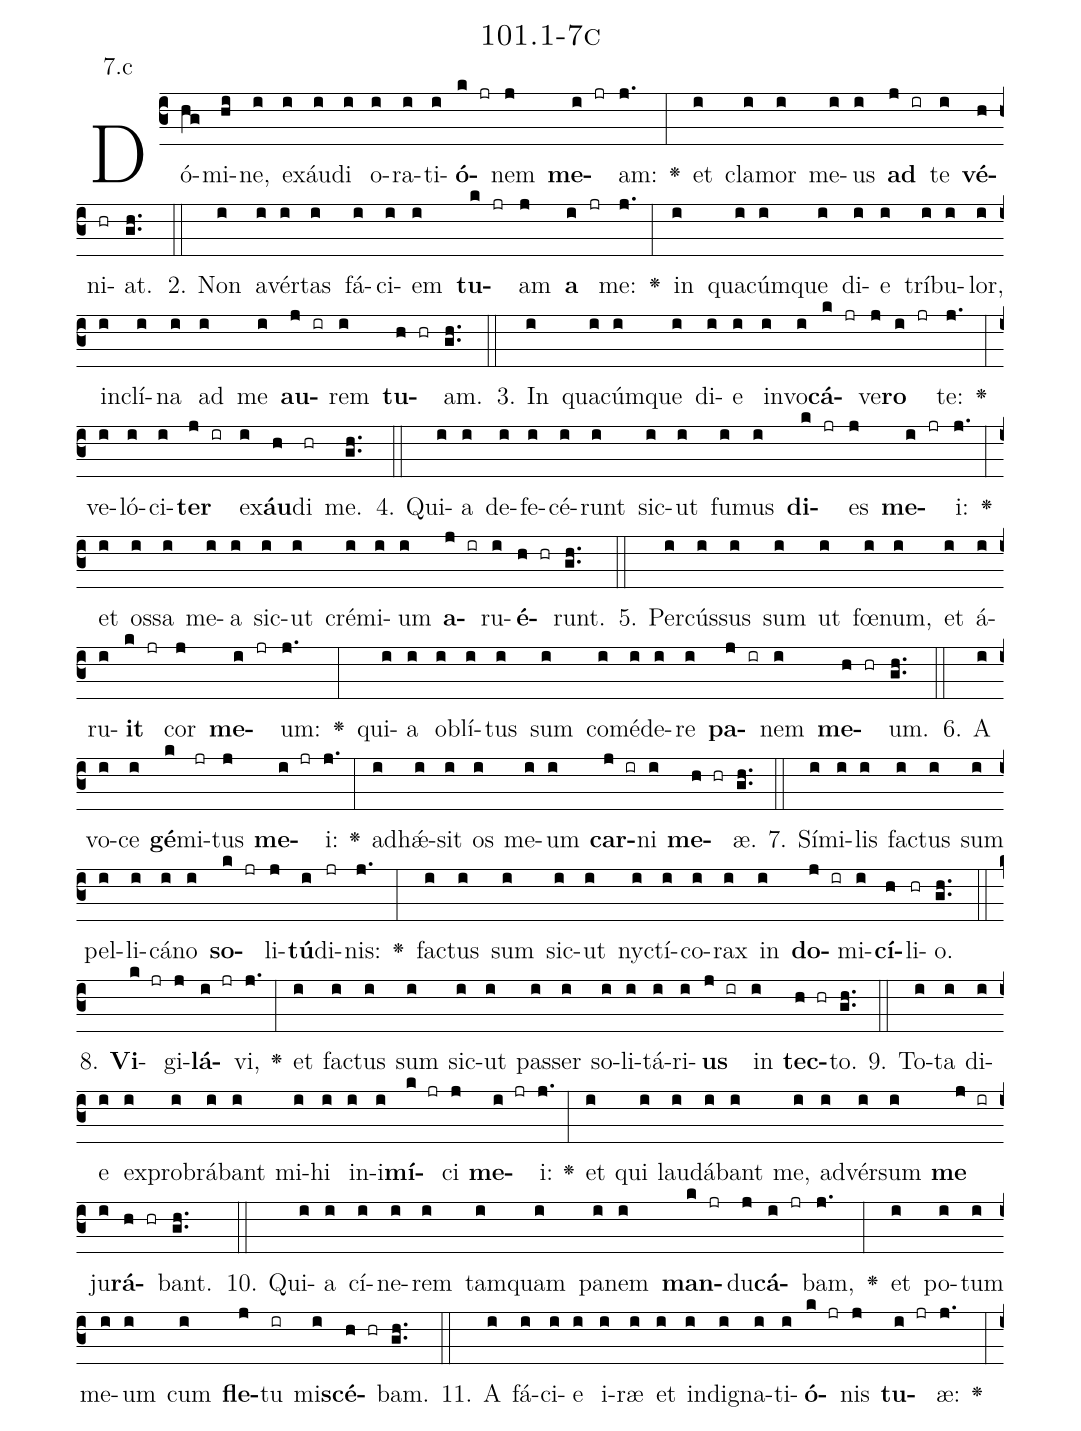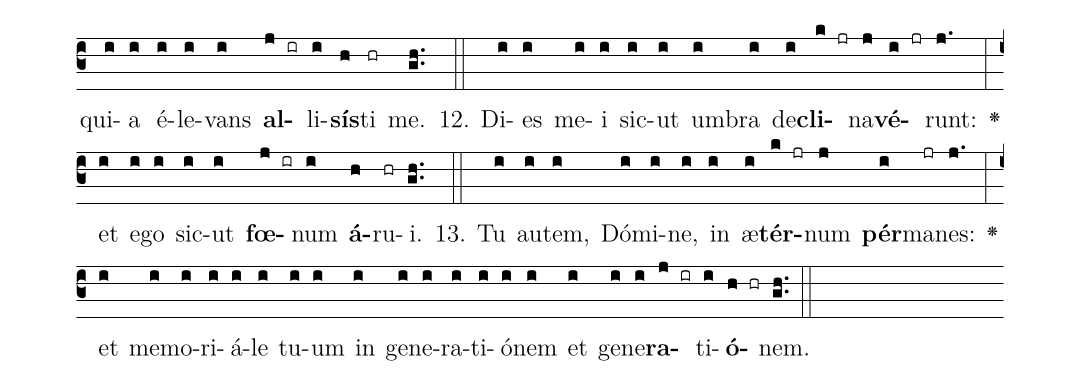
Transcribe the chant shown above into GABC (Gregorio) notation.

name: 101.1-7c;
annotation: 7.c;
%%
(c3)Dó(hg)mi(hi)ne,(i) ex(i)áu(i)di(i) o(i)ra(i)ti(i)<b>ó</b>(k jr)nem(j) <b>me</b>(i jr)am:(j.) <v>\greheightstar</v>(:) et(i) cla(i)mor(i) me(i)us(i) <b>ad</b>(j ir) te(i) <b>vé</b>(h)ni(hr)at.(gh..) (::)
2. Non(i) a(i)vér(i)tas(i) fá(i)ci(i)em(i) <b>tu</b>(k jr)am(j) <b>a</b>(i jr) me:(j.) <v>\greheightstar</v>(:) in(i) qua(i)cúm(i)que(i) di(i)e(i) trí(i)bu(i)lor,(i) in(i)clí(i)na(i) ad(i) me(i) <b>au</b>(j ir)rem(i) <b>tu</b>(h hr)am.(gh..) (::)
3. In(i) qua(i)cúm(i)que(i) di(i)e(i) in(i)vo(i)<b>cá</b>(k jr)ve(j)<b>ro</b>(i jr) te:(j.) <v>\greheightstar</v>(:) ve(i)ló(i)ci(i)<b>ter</b>(j ir) ex(i)<b>áu</b>(h)di(hr) me.(gh..) (::)
4. Qui(i)a(i) de(i)fe(i)cé(i)runt(i) sic(i)ut(i) fu(i)mus(i) <b>di</b>(k jr)es(j) <b>me</b>(i jr)i:(j.) <v>\greheightstar</v>(:) et(i) os(i)sa(i) me(i)a(i) sic(i)ut(i) cré(i)mi(i)um(i) <b>a</b>(j ir)ru(i)<b>é</b>(h hr)runt.(gh..) (::)
5. Per(i)cús(i)sus(i) sum(i) ut(i) fœ(i)num,(i) et(i) á(i)ru(i)<b>it</b>(k jr) cor(j) <b>me</b>(i jr)um:(j.) <v>\greheightstar</v>(:) qui(i)a(i) ob(i)lí(i)tus(i) sum(i) com(i)é(i)de(i)re(i) <b>pa</b>(j ir)nem(i) <b>me</b>(h hr)um.(gh..) (::)
6. A(i) vo(i)ce(i) <b>gé</b>(k)mi(jr)tus(j) <b>me</b>(i jr)i:(j.) <v>\greheightstar</v>(:) ad(i)hǽ(i)sit(i) os(i) me(i)um(i) <b>car</b>(j ir)ni(i) <b>me</b>(h hr)æ.(gh..) (::)
7. Sí(i)mi(i)lis(i) fac(i)tus(i) sum(i) pel(i)li(i)cá(i)no(i) <b>so</b>(k jr)li(j)<b>tú</b>(i)di(jr)nis:(j.) <v>\greheightstar</v>(:) fac(i)tus(i) sum(i) sic(i)ut(i) nyc(i)tí(i)co(i)rax(i) in(i) <b>do</b>(j ir)mi(i)<b>cí</b>(h)li(hr)o.(gh..) (::)
8. <b>Vi</b>(k jr)gi(j)<b>lá</b>(i jr)vi,(j.) <v>\greheightstar</v>(:) et(i) fac(i)tus(i) sum(i) sic(i)ut(i) pas(i)ser(i) so(i)li(i)tá(i)ri(i)<b>us</b>(j ir) in(i) <b>tec</b>(h hr)to.(gh..) (::)
9. To(i)ta(i) di(i)e(i) ex(i)pro(i)brá(i)bant(i) mi(i)hi(i) in(i)i(i)<b>mí</b>(k jr)ci(j) <b>me</b>(i jr)i:(j.) <v>\greheightstar</v>(:) et(i) qui(i) lau(i)dá(i)bant(i) me,(i) ad(i)vér(i)sum(i) <b>me</b>(j ir) ju(i)<b>rá</b>(h hr)bant.(gh..) (::)
10. Qui(i)a(i) cí(i)ne(i)rem(i) tam(i)quam(i) pa(i)nem(i) <b>man</b>(k jr)du(j)<b>cá</b>(i jr)bam,(j.) <v>\greheightstar</v>(:) et(i) po(i)tum(i) me(i)um(i) cum(i) <b>fle</b>(j)tu(ir) mi(i)<b>scé</b>(h hr)bam.(gh..) (::)
11. A(i) fá(i)ci(i)e(i) i(i)ræ(i) et(i) in(i)di(i)gna(i)ti(i)<b>ó</b>(k jr)nis(j) <b>tu</b>(i jr)æ:(j.) <v>\greheightstar</v>(:) qui(i)a(i) é(i)le(i)vans(i) <b>al</b>(j ir)li(i)<b>sís</b>(h)ti(hr) me.(gh..) (::)
12. Di(i)es(i) me(i)i(i) sic(i)ut(i) um(i)bra(i) de(i)<b>cli</b>(k jr)na(j)<b>vé</b>(i jr)runt:(j.) <v>\greheightstar</v>(:) et(i) e(i)go(i) sic(i)ut(i) <b>fœ</b>(j ir)num(i) <b>á</b>(h)ru(hr)i.(gh..) (::)
13. Tu(i) au(i)tem,(i) Dó(i)mi(i)ne,(i) in(i) æ(i)<b>tér</b>(k jr)num(j) <b>pér</b>(i)ma(jr)nes:(j.) <v>\greheightstar</v>(:) et(i) me(i)mo(i)ri(i)á(i)le(i) tu(i)um(i) in(i) ge(i)ne(i)ra(i)ti(i)ó(i)nem(i) et(i) ge(i)ne(i)<b>ra</b>(j ir)ti(i)<b>ó</b>(h hr)nem.(gh..) (::)
